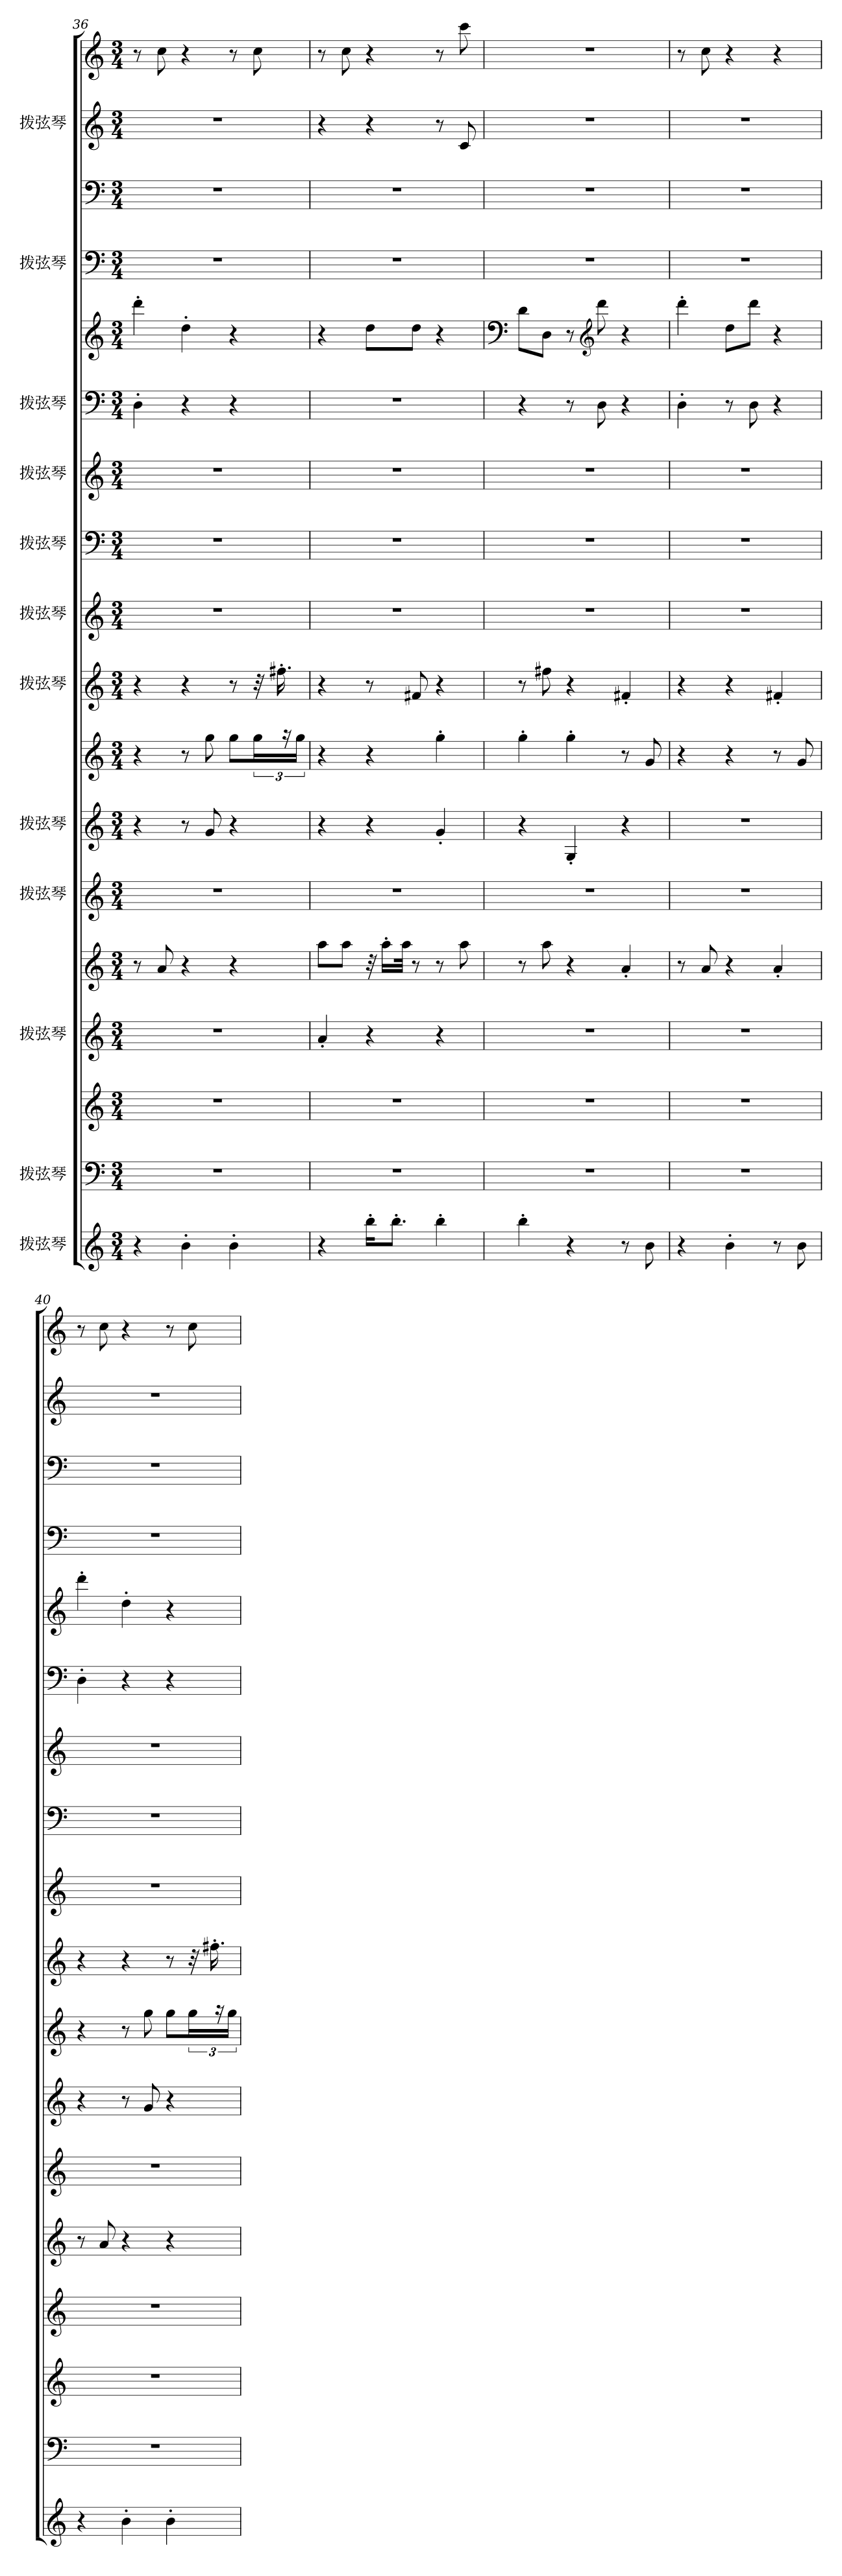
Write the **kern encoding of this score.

**kern	**kern	**kern	**kern	**kern	**kern	**kern	**kern	**kern	**kern	**kern	**kern	**kern	**kern	**kern	**kern	**kern	**kern
*part12	*part11	*part11	*part10	*part10	*part9	*part8	*part8	*part7	*part6	*part5	*part4	*part3	*part3	*part2	*part2	*part1	*part1
*staff18	*staff17	*staff16	*staff15	*staff14	*staff13	*staff12	*staff11	*staff10	*staff9	*staff8	*staff7	*staff6	*staff5	*staff4	*staff3	*staff2	*staff1
*I"拨弦琴	*I"拨弦琴	*	*I"拨弦琴	*	*I"拨弦琴	*I"拨弦琴	*	*I"拨弦琴	*I"拨弦琴	*I"拨弦琴	*I"拨弦琴	*I"拨弦琴	*	*I"拨弦琴	*	*I"拨弦琴	*
*clefG2	*clefF4	*clefG2	*clefG2	*clefG2	*clefG2	*clefG2	*clefG2	*clefG2	*clefG2	*clefF4	*clefG2	*clefF4	*clefG2	*clefF4	*clefF4	*clefG2	*clefG2
*k[]	*k[]	*k[]	*k[]	*k[]	*k[]	*k[]	*k[]	*k[]	*k[]	*k[]	*k[]	*k[]	*k[]	*k[]	*k[]	*k[]	*k[]
*M3/4	*M3/4	*M3/4	*M3/4	*M3/4	*M3/4	*M3/4	*M3/4	*M3/4	*M3/4	*M3/4	*M3/4	*M3/4	*M3/4	*M3/4	*M3/4	*M3/4	*M3/4
=36	=36	=36	=36	=36	=36	=36	=36	=36	=36	=36	=36	=36	=36	=36	=36	=36	=36
4r	2.r	2.r	2.r	8r	2.r	4r	4r	4r	2.r	2.r	2.r	4D'\	4ddd'\	2.r	2.r	2.r	8r
.	.	.	.	8a/	.	.	.	.	.	.	.	.	.	.	.	.	8cc\
4b'\	.	.	.	4r	.	8r	8r	4r	.	.	.	4r	4dd'\	.	.	.	4r
.	.	.	.	.	.	8g/	8gg\	.	.	.	.	.	.	.	.	.	.
4b'\	.	.	.	4r	.	4r	8gg\L	8r	.	.	.	4r	4r	.	.	.	8r
.	.	.	.	.	.	.	24gg\Jk	32r	.	.	.	.	.	.	.	.	8cc\
.	.	.	.	.	.	.	.	16.ff#X'\	.	.	.	.	.	.	.	.	.
.	.	.	.	.	.	.	24r	.	.	.	.	.	.	.	.	.	.
.	.	.	.	.	.	.	24gg\	.	.	.	.	.	.	.	.	.	.
=37	=37	=37	=37	=37	=37	=37	=37	=37	=37	=37	=37	=37	=37	=37	=37	=37	=37
4r	2.r	2.r	4a'/	8aa\L	2.r	4r	4r	4r	2.r	2.r	2.r	2.r	4r	2.r	2.r	4r	8r
.	.	.	.	8aa\J	.	.	.	.	.	.	.	.	.	.	.	.	8cc\
16bb'\KL	.	.	4r	32r	.	4r	4r	8r	.	.	.	.	8dd\L	.	.	4r	4r
.	.	.	.	16aa'\LL	.	.	.	.	.	.	.	.	.	.	.	.	.
8.bb'\J	.	.	.	.	.	.	.	.	.	.	.	.	.	.	.	.	.
.	.	.	.	32aa\JJk	.	.	.	.	.	.	.	.	.	.	.	.	.
.	.	.	.	8r	.	.	.	8f#X/	.	.	.	.	8dd\J	.	.	.	.
4bb'\	.	.	4r	8r	.	4g'/	4gg'\	4r	.	.	.	.	4r	.	.	8r	8r
.	.	.	.	8aa\	.	.	.	.	.	.	.	.	.	.	.	8c/	8ccc\
=38	=38	=38	=38	=38	=38	=38	=38	=38	=38	=38	=38	=38	=38	=38	=38	=38	=38
*	*	*	*	*	*	*	*	*	*	*	*	*	*clefF4	*	*	*	*
4bb'\	2.r	2.r	2.r	8r	2.r	4r	4gg'\	8r	2.r	2.r	2.r	4r	8d\L	2.r	2.r	2.r	2.r
.	.	.	.	8aa\	.	.	.	8ff#X\	.	.	.	.	8D\J	.	.	.	.
4r	.	.	.	4r	.	4G'/	4gg'\	4r	.	.	.	8r	8r	.	.	.	.
*	*	*	*	*	*	*	*	*	*	*	*	*	*clefG2	*	*	*	*
.	.	.	.	.	.	.	.	.	.	.	.	8D\	8ddd\	.	.	.	.
8r	.	.	.	4a'/	.	4r	8r	4f#X'/	.	.	.	4r	4r	.	.	.	.
8b\	.	.	.	.	.	.	8g/	.	.	.	.	.	.	.	.	.	.
!!LO:PB:g=z
=39	=39	=39	=39	=39	=39	=39	=39	=39	=39	=39	=39	=39	=39	=39	=39	=39	=39
4r	2.r	2.r	2.r	8r	2.r	2.r	4r	4r	2.r	2.r	2.r	4D'\	4ddd'\	2.r	2.r	2.r	8r
.	.	.	.	8a/	.	.	.	.	.	.	.	.	.	.	.	.	8cc\
4b'\	.	.	.	4r	.	.	4r	4r	.	.	.	8r	8dd\L	.	.	.	4r
.	.	.	.	.	.	.	.	.	.	.	.	8D\	8ddd\J	.	.	.	.
8r	.	.	.	4a'/	.	.	8r	4f#X'/	.	.	.	4r	4r	.	.	.	4r
8b\	.	.	.	.	.	.	8g/	.	.	.	.	.	.	.	.	.	.
=40	=40	=40	=40	=40	=40	=40	=40	=40	=40	=40	=40	=40	=40	=40	=40	=40	=40
4r	2.r	2.r	2.r	8r	2.r	4r	4r	4r	2.r	2.r	2.r	4D'\	4ddd'\	2.r	2.r	2.r	8r
.	.	.	.	8a/	.	.	.	.	.	.	.	.	.	.	.	.	8cc\
4b'\	.	.	.	4r	.	8r	8r	4r	.	.	.	4r	4dd'\	.	.	.	4r
.	.	.	.	.	.	8g/	8gg\	.	.	.	.	.	.	.	.	.	.
4b'\	.	.	.	4r	.	4r	8gg\L	8r	.	.	.	4r	4r	.	.	.	8r
.	.	.	.	.	.	.	24gg\Jk	32r	.	.	.	.	.	.	.	.	8cc\
.	.	.	.	.	.	.	.	16.ff#X'\	.	.	.	.	.	.	.	.	.
.	.	.	.	.	.	.	24r	.	.	.	.	.	.	.	.	.	.
.	.	.	.	.	.	.	24gg\	.	.	.	.	.	.	.	.	.	.
=	=	=	=	=	=	=	=	=	=	=	=	=	=	=	=	=	=
*-	*-	*-	*-	*-	*-	*-	*-	*-	*-	*-	*-	*-	*-	*-	*-	*-	*-
